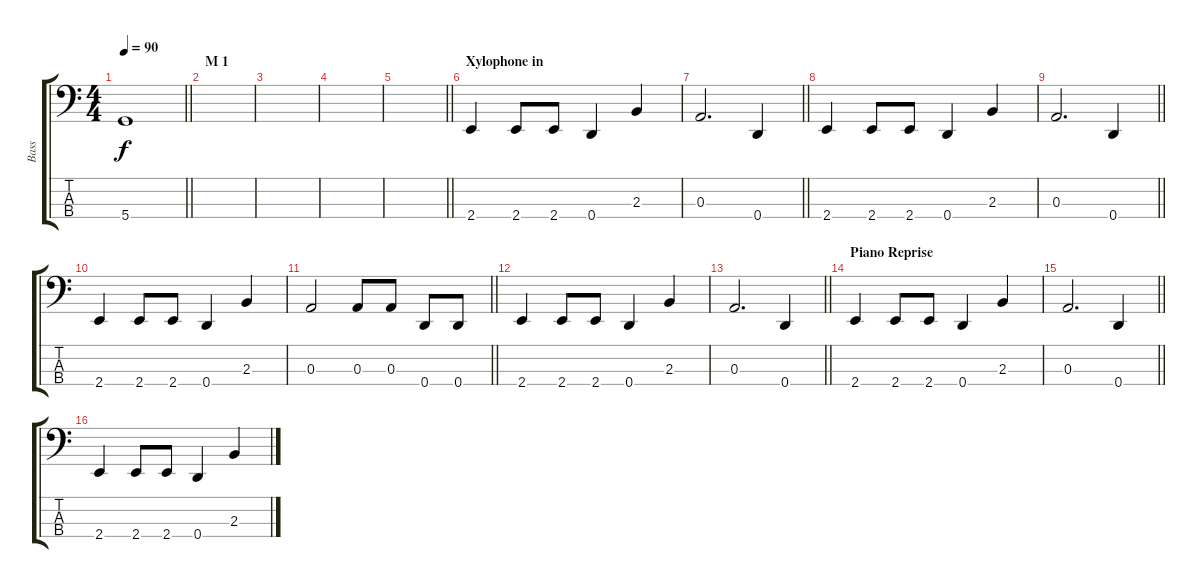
\track ("Bass" "Bass") {instrument electricbassfinger}
\staff {score tabs}
\tuning (G2 D2 A1 D1) {hide}
\ts (4 4)
\tempo 90
\clef f4
\barLineRight lightlight
\ks c
5.4.1{dy f} |
\section ("" "M 1")
|
|
|
\barLineRight lightlight
|
\section ("" "Xylophone in")
2.4.4 2.4.8 2.4.8 0.4.4 2.3.4 |
\barLineRight lightlight
0.3.2{d} 0.4.4 |
2.4.4 2.4.8 2.4.8 0.4.4 2.3.4 |
\barLineRight lightlight
0.3.2{d} 0.4.4 |
2.4.4 2.4.8 2.4.8 0.4.4 2.3.4 |
\barLineRight lightlight
0.3.2 0.3.8 0.3.8 0.4.8 0.4.8 |
2.4.4 2.4.8 2.4.8 0.4.4 2.3.4 |
\barLineRight lightlight
0.3.2{d} 0.4.4 |
\section ("" "Piano Reprise")
2.4.4 2.4.8 2.4.8 0.4.4 2.3.4 |
\barLineRight lightlight
0.3.2{d} 0.4.4 |
2.4.4 2.4.8 2.4.8 0.4.4 2.3.4
